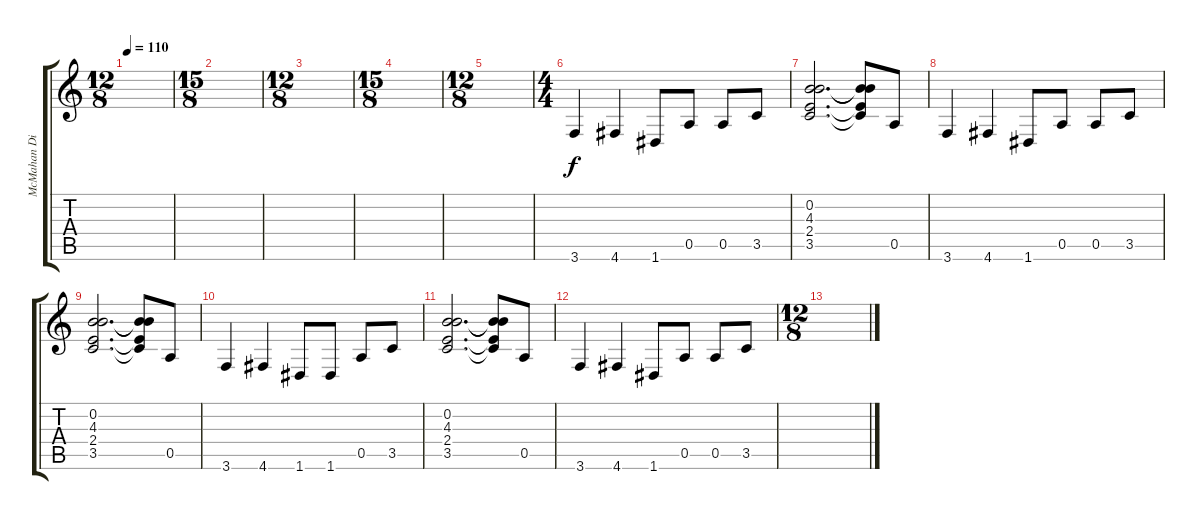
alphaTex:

\track ("McMahan Dist." "McMahan Di") {instrument distortionguitar}
\staff {score tabs}
\tuning (E4 B3 G3 D3 A2 D2) {hide}
\ts (12 8)
\tempo 110
\clef g2
\ks c
|
\ts (15 8)
|
\ts (12 8)
|
\ts (15 8)
|
\ts (12 8)
|
\ts (4 4)
3.6.4 4.6.4 1.6.8 0.5.8 0.5.8 3.5.8 |
(0.2 4.3 2.4 3.5).2{d} (0.2{t} 4.3{t} 2.4{t} 3.5{t}).8 0.5.8 |
3.6.4 4.6.4 1.6.8 0.5.8 0.5.8 3.5.8 |
(0.2 4.3 2.4 3.5).2{d} (0.2{t} 4.3{t} 2.4{t} 3.5{t}).8 0.5.8 |
3.6.4 4.6.4 1.6.8 1.6.8 0.5.8 3.5.8 |
(0.2 4.3 2.4 3.5).2{d} (0.2{t} 4.3{t} 2.4{t} 3.5{t}).8 0.5.8 |
3.6.4 4.6.4 1.6.8 0.5.8 0.5.8 3.5.8 |
\ts (12 8)
